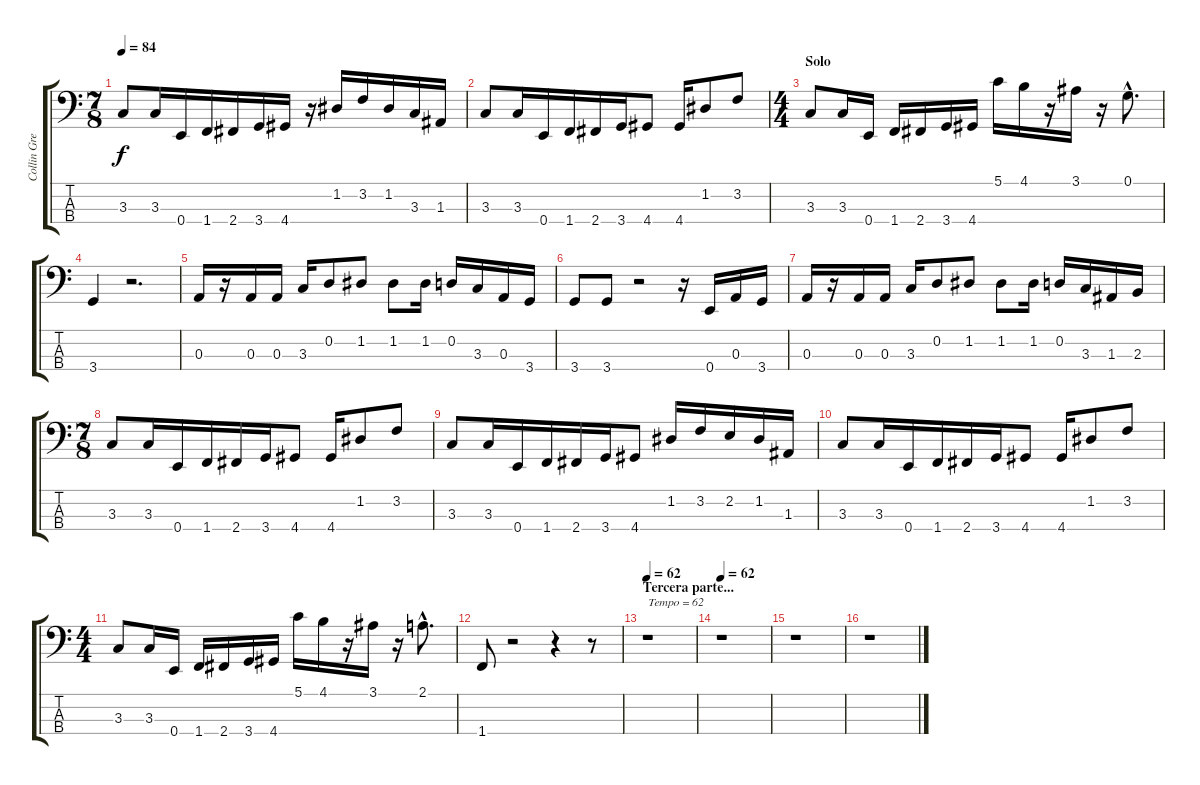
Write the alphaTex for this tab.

\track ("Collin Greenwood" "Collin Gre") {instrument electricbassfinger}
\staff {score tabs}
\tuning (G2 D2 A1 E1) {hide}
\ts (7 8)
\tempo 84
\clef f4
\ks c
3.3.8{dy f} 3.3.16 0.4.16 1.4.16 2.4.16 3.4.16 4.4.16 r.16 1.2.16 3.2.16 1.2.16 3.3.16 1.3.16 |
3.3.8 3.3.16 0.4.16 1.4.16 2.4.16 3.4.16 4.4.8 4.4.16 1.2.8 3.2.8 |
\ts (4 4)
\section ("" "Solo")
3.3.8 3.3.16 0.4.16 1.4.16 2.4.16 3.4.16 4.4.16 5.1.16 4.1.16 r.16 3.1.16 r.16 0.1{hac}.8{d} |
3.4.4 r.2{d} |
0.3.16 r.16 0.3.16 0.3.16 3.3.16 0.2.8 1.2.8 1.2.8 1.2.16 0.2.16 3.3.16 0.3.16 3.4.16 |
3.4.8 3.4.8 r.2 r.16 0.4.16 0.3.16 3.4.16 |
0.3.16 r.16 0.3.16 0.3.16 3.3.16 0.2.8 1.2.8 1.2.8 1.2.16 0.2.16 3.3.16 1.3.16 2.3.16 |
\ts (7 8)
3.3.8 3.3.16 0.4.16 1.4.16 2.4.16 3.4.16 4.4.8 4.4.16 1.2.8 3.2.8 |
3.3.8 3.3.16 0.4.16 1.4.16 2.4.16 3.4.16 4.4.8 1.2.16 3.2.16 2.2.16 1.2.16 1.3.16 |
3.3.8 3.3.16 0.4.16 1.4.16 2.4.16 3.4.16 4.4.8 4.4.16 1.2.8 3.2.8 |
\ts (4 4)
3.3.8 3.3.16 0.4.16 1.4.16 2.4.16 3.4.16 4.4.16 5.1.16 4.1.16 r.16 3.1.16 r.16 2.1{hac}.8{d} |
1.4.8 r.2 r.4 r.8 |
\section ("" "Tercera parte...")
\tempo 62
r.1{txt "Tempo = 62"} |
\tempo 62
r.1 |
r.1 |
r.1
